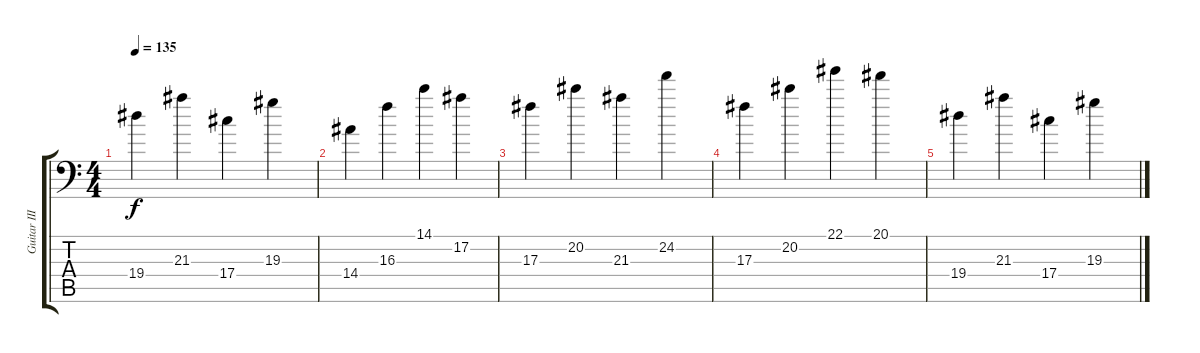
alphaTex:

\track ("Guitar III" "Guitar III") {instrument distortionguitar}
\staff {score tabs}
\tuning (Bb3 F3 Db3 Ab2 Eb2 Bb1) {hide}
\ts (4 4)
\tempo 135
\clef f4
\ks c
19.4.4{dy f} 21.3.4 17.4.4 19.3.4 |
14.4.4{instrument flute} 16.3.4 14.1.4 17.2.4 |
17.3.4 20.2.4 21.3.4 24.2.4 |
17.3.4 20.2.4 22.1.4 20.1.4 |
19.4.4 21.3.4 17.4.4 19.3.4
